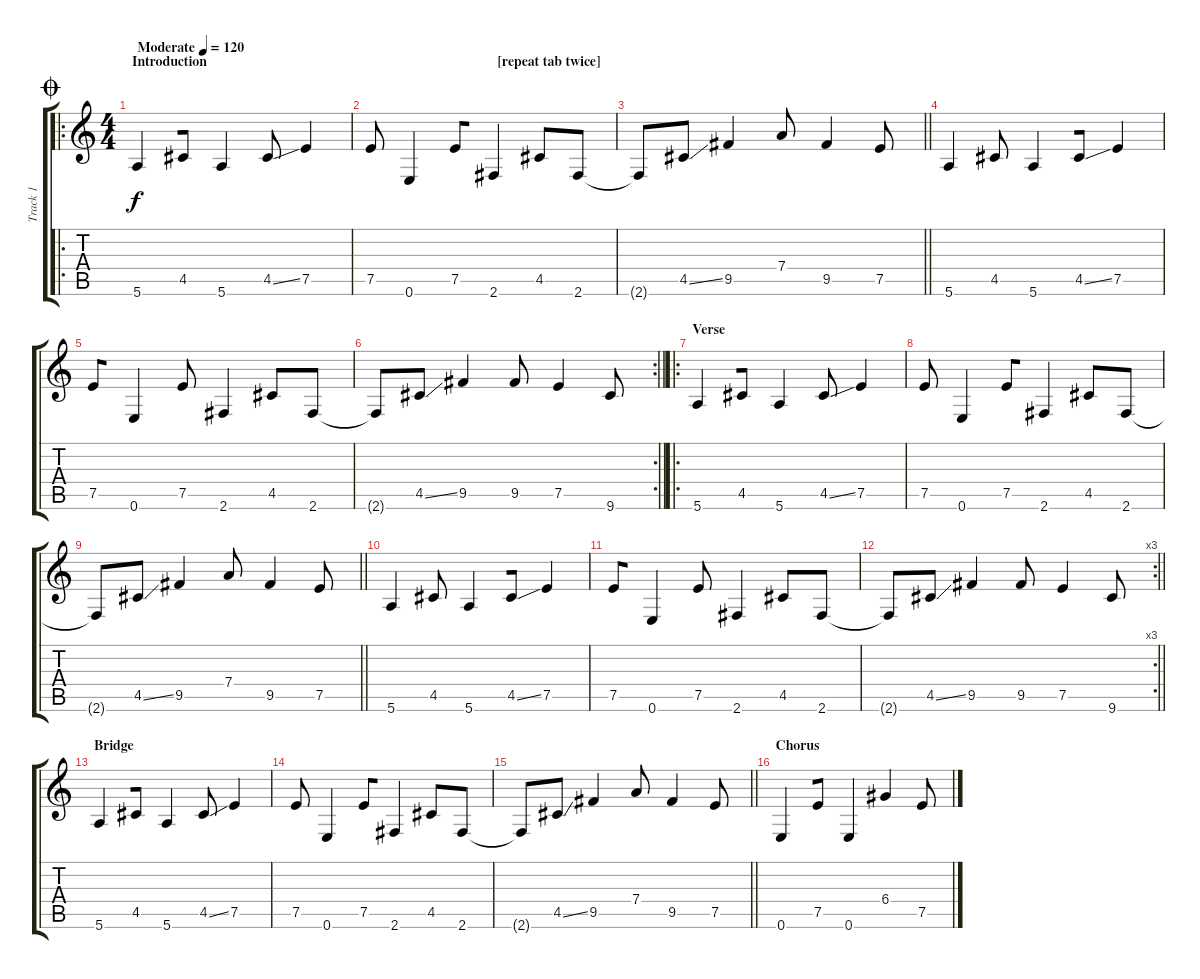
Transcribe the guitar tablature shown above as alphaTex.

\track ("Track 1" "Track 1") {instrument acousticguitarsteel}
\staff {score tabs}
\tuning (E4 B3 G3 D3 A2 E2) {hide}
\ro
\ts (4 4)
\section ("" "Introduction                                                                                   [repeat tab twice]")
\jump coda
\tempo (120 "Moderate")
\clef g2
\ks c
5.6.4{dy f instrument acousticguitarsteel beam merge} 4.5.8 5.6.4 4.5{ss}.8 7.5.4 |
7.5.8 0.6.4 7.5.8{beam merge} 2.6.4{beam merge} 4.5.8{beam merge} 2.6.8 |
\barLineRight lightlight
2.6{t}.8 4.5{ss}.8{beam merge} 9.5.4 7.4.8 9.5.4 7.5.8 |
5.6.4 4.5.8 5.6.4{beam merge} 4.5{ss}.8 7.5.4 |
7.5.8{beam merge} 0.6.4 7.5.8 2.6.4{beam merge} 4.5.8 2.6.8 |
\rc 2
\barLineRight lightlight
2.6{t}.8 4.5{ss}.8 9.5.4 9.5.8 7.5.4 9.6.8 |
\ro
\section ("" "Verse")
5.6.4{beam merge} 4.5.8 5.6.4 4.5{ss}.8 7.5.4 |
7.5.8 0.6.4 7.5.8{beam merge} 2.6.4{beam merge} 4.5.8{beam merge} 2.6.8 |
\barLineRight lightlight
2.6{t}.8 4.5{ss}.8{beam merge} 9.5.4 7.4.8 9.5.4 7.5.8 |
5.6.4 4.5.8 5.6.4{beam merge} 4.5{ss}.8 7.5.4 |
7.5.8{beam merge} 0.6.4 7.5.8 2.6.4{beam merge} 4.5.8 2.6.8 |
\rc 3
\barLineRight lightlight
2.6{t}.8 4.5{ss}.8 9.5.4 9.5.8 7.5.4 9.6.8 |
\section ("" "Bridge")
5.6.4{beam merge} 4.5.8 5.6.4 4.5{ss}.8 7.5.4 |
7.5.8 0.6.4 7.5.8{beam merge} 2.6.4{beam merge} 4.5.8{beam merge} 2.6.8 |
\barLineRight lightlight
2.6{t}.8 4.5{ss}.8{beam merge} 9.5.4 7.4.8 9.5.4 7.5.8 |
\section ("" "Chorus")
0.6.4{beam merge} 7.5.8 0.6.4{beam merge} 6.4.4 7.5.8
